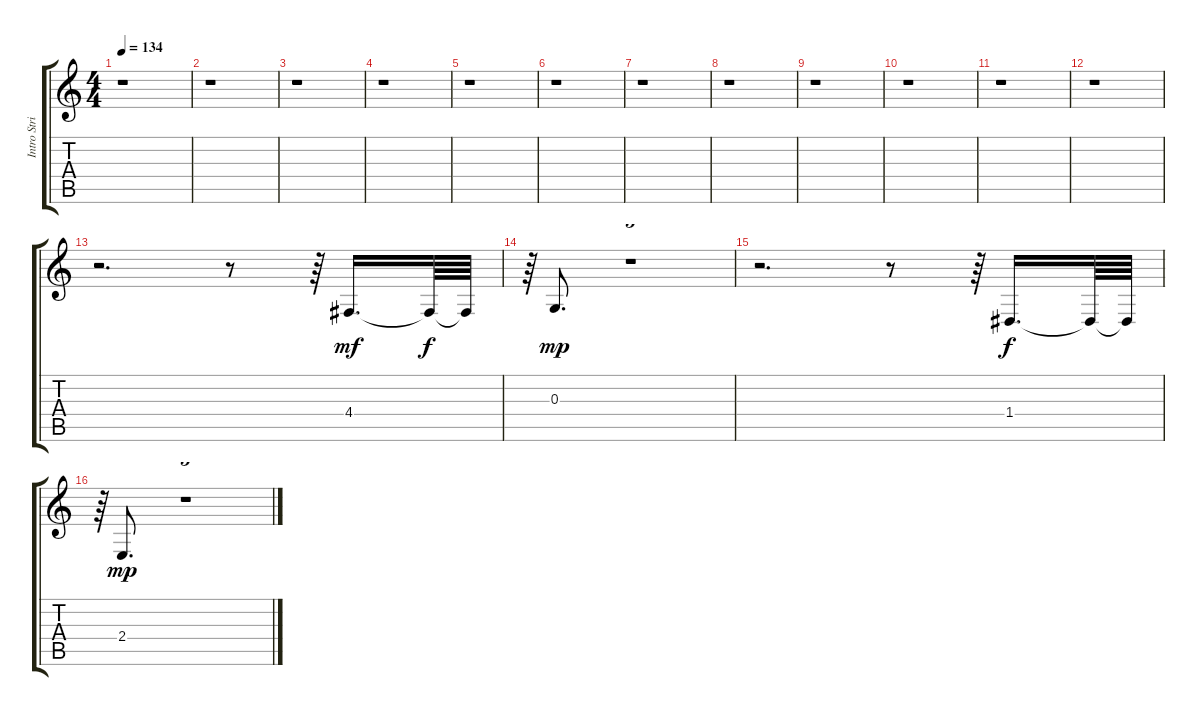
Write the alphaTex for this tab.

\track ("Intro Strings / Sax 1" "Intro Stri") {instrument stringensemble2}
\staff {score tabs}
\tuning (E4 B3 G3 D3 A2 E2) {hide}
\ts (4 4)
\tempo 134
\clef g2
\ks c
r.1{dy mf} |
r.1 |
r.1 |
r.1 |
r.1 |
r.1 |
r.1 |
r.1 |
r.1 |
r.1 |
r.1 |
r.1 |
r.2{d} r.8 r.64{tu (5 4)} 4.4.16{d} 4.4{t}.64{dy f} 4.4{t}.64 |
r.64{tu (5 4)} 0.3.8{d dy mp} r.1{tu (5 4)} |
r.2{d} r.8 r.64{tu (5 4)} 1.4.16{d dy f} 1.4{t}.64 1.4{t}.64 |
r.64{tu (5 4)} 2.4.8{d dy mp} r.1{tu (5 4)}
